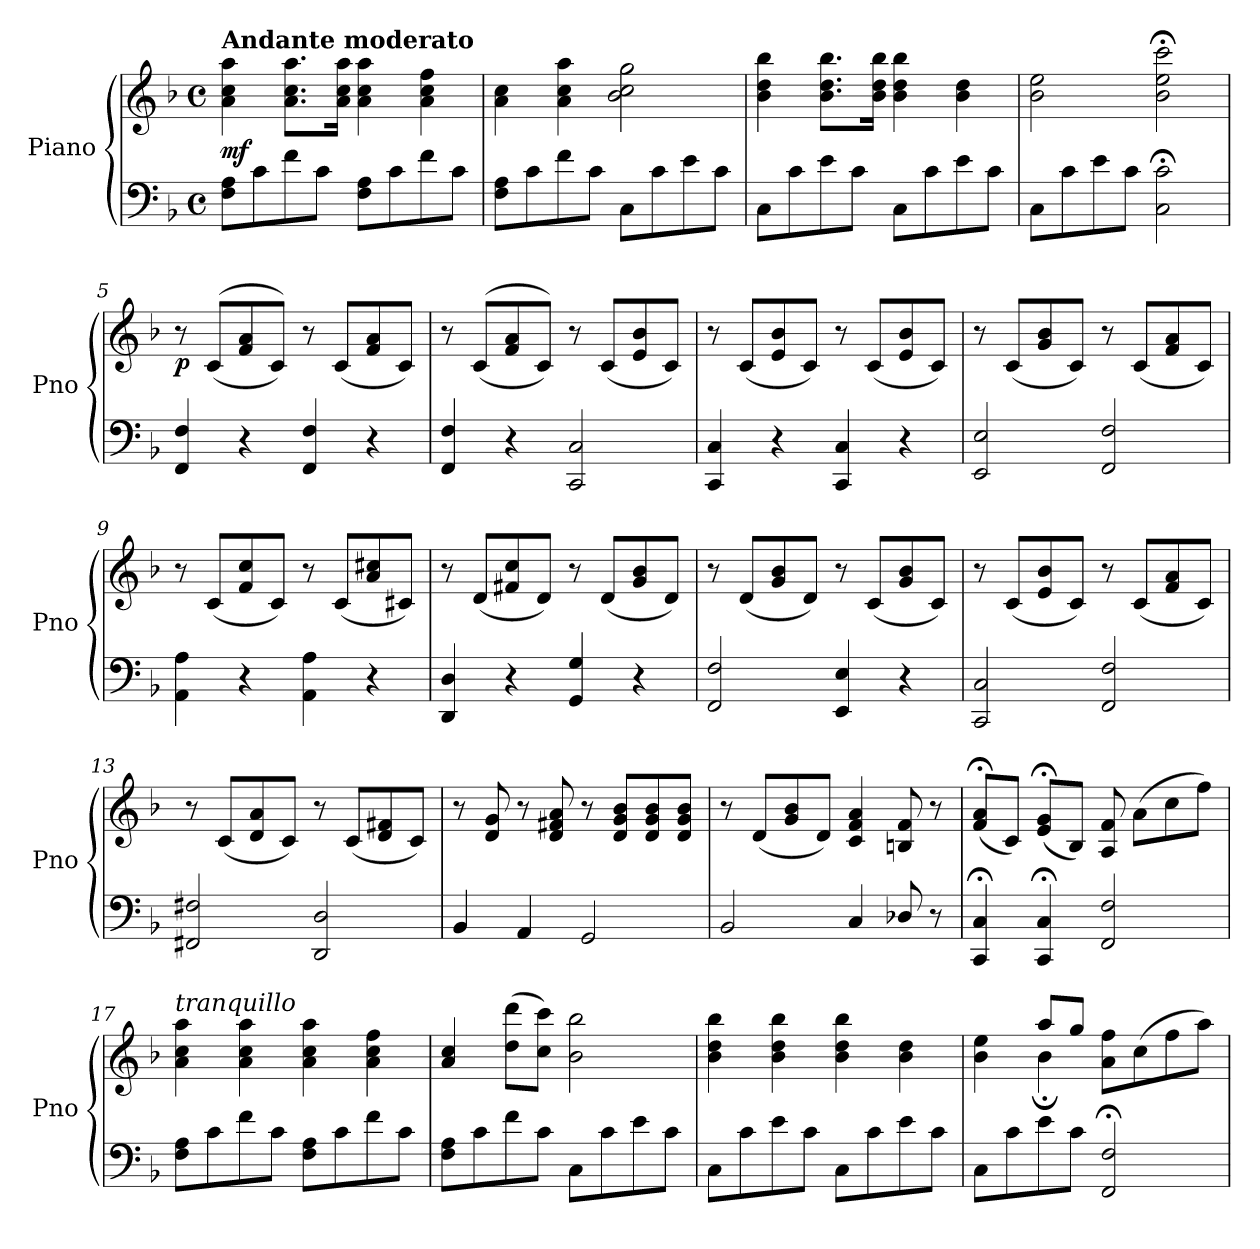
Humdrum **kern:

**kern	**kern	**dynam
*part1	*part1	*part1
*staff2	*staff1	*staff1/2
*I"Piano	*	*
*I'Pno	*	*
*clefF4	*clefG2	*
*k[b-]	*k[b-]	*
*M4/4	*M4/4	*
*met(c)	*met(c)	*
=1	=1	=1
!	!LO:TX:a:B:t=Andante moderato	!
!	!	!LO:DY:b
8F\ 8A\L	4a\ 4cc\ 4aa\	mf
8c\	.	.
8f\	8.a\ 8.cc\ 8.aa\L	.
8c\J	.	.
.	16a\ 16cc\ 16aa\Jk	.
8F\ 8A\L	4a\ 4cc\ 4aa\	.
8c\	.	.
8f\	4a\ 4cc\ 4ff\	.
8c\J	.	.
=2	=2	=2
8F\ 8A\L	4a\ 4cc\	.
8c\	.	.
8f\	4a\ 4cc\ 4aa\	.
8c\J	.	.
8C\L	2b-\ 2cc\ 2gg\	.
8c\	.	.
8e\	.	.
8c\J	.	.
=3	=3	=3
8C\L	4b-\ 4dd\ 4bb-\	.
8c\	.	.
8e\	8.b-\ 8.dd\ 8.bb-\L	.
8c\J	.	.
.	16b-\ 16dd\ 16bb-\Jk	.
8C\L	4b-\ 4dd\ 4bb-\	.
8c\	.	.
8e\	4b-\ 4dd\	.
8c\J	.	.
=4	=4	=4
8C\L	2b-\ 2ee\	.
8c\	.	.
8e\	.	.
8c\J	.	.
2C\;< 2c\;<	2b-\; 2ee\; 2ccc\;	.
=5	=5	=5
!	!	!LO:DY:b
4FF/ 4F/	8r	p
.	(<(<8c/L	.
4r	8f/ 8a/	.
.	8c/J))	.
4FF/ 4F/	8r	.
.	(<8c/L	.
4r	8f/ 8a/	.
.	8c/J)	.
!!LO:LB:g=z
=6	=6	=6
4FF/ 4F/	8r	.
.	(<(<8c/L	.
4r	8f/ 8a/	.
.	8c/J))	.
2CC/ 2C/	8r	.
.	(<8c/L	.
.	8e/ 8b-/	.
.	8c/J)	.
=7	=7	=7
4CC/ 4C/	8r	.
.	(<8c/L	.
4r	8e/ 8b-/	.
.	8c/J)	.
4CC/ 4C/	8r	.
.	(<8c/L	.
4r	8e/ 8b-/	.
.	8c/J)	.
=8	=8	=8
2EE/ 2E/	8r	.
.	(<8c/L	.
.	8g/ 8b-/	.
.	8c/J)	.
2FF/ 2F/	8r	.
.	(<8c/L	.
.	8f/ 8a/	.
.	8c/J)	.
=9	=9	=9
4AA\ 4A\	8r	.
.	(<8c/L	.
4r	8f/ 8cc/	.
.	8c/J)	.
4AA\ 4A\	8r	.
.	(<8c/L	.
4r	8a/ 8cc#X/	.
.	8c#X/J)	.
=10	=10	=10
4DD/ 4D/	8r	.
.	(<8d/L	.
4r	8f#X/ 8cc/	.
.	8d/J)	.
4GG/ 4G/	8r	.
.	(<8d/L	.
4r	8g/ 8b-/	.
.	8d/J)	.
=11	=11	=11
2FF/ 2F/	8r	.
.	(<8d/L	.
.	8g/ 8b-/	.
.	8d/J)	.
4EE/ 4E/	8r	.
.	(<8c/L	.
4r	8g/ 8b-/	.
.	8c/J)	.
!!LO:LB:g=z
=12	=12	=12
2CC/ 2C/	8r	.
.	(<8c/L	.
.	8e/ 8b-/	.
.	8c/J)	.
2FF/ 2F/	8r	.
.	(<8c/L	.
.	8f/ 8a/	.
.	8c/J)	.
=13	=13	=13
2FF#X/ 2F#X/	8r	.
.	(<8c/L	.
.	8d/ 8a/	.
.	8c/J)	.
2DD/ 2D/	8r	.
.	(<8c/L	.
.	8d/ 8f#X/	.
.	8c/J)	.
=14	=14	=14
4BB-/	8r	.
.	8d/ 8g/	.
4AA/	8r	.
.	8d/ 8f#X/ 8a/	.
2GG/	8r	.
.	8d/ 8g/ 8b-/L	.
.	8d/ 8g/ 8b-/	.
.	8d/ 8g/ 8b-/J	.
=15	=15	=15
2BB-/	8r	.
.	(<8d/L	.
.	8g/ 8b-/	.
.	8d/J)	.
4C/	4c/ 4f/ 4a/	.
8D-X/	8Bn/ 8f/	.
8r	8r	.
=16	=16	=16
4CC/;< 4C/;<	(<8f/;< 8a/;<L	.
.	8c/J)	.
4CC/;< 4C/;<	(<8e/;< 8g/;<L	.
.	8B-/J)	.
2FF/ 2F/	8A/ 8f/	.
.	(>8a\L	.
.	8cc\	.
.	8ff\J)	.
!!LO:LB:g=z
=17	=17	=17
!	!LO:TX:a:i:t=tranquillo	!
8F\ 8A\L	4a\ 4cc\ 4aa\	.
8c\	.	.
8f\	4a\ 4cc\ 4aa\	.
8c\J	.	.
8F\ 8A\L	4a\ 4cc\ 4aa\	.
8c\	.	.
8f\	4a\ 4cc\ 4ff\	.
8c\J	.	.
=18	=18	=18
8F\ 8A\L	4a/ 4cc/	.
8c\	.	.
8f\	(>8dd\ 8ddd\L	.
8c\J	8cc\ 8ccc\J)	.
8C\L	2b-\ 2bb-\	.
8c\	.	.
8e\	.	.
8c\J	.	.
=19	=19	=19
8C\L	4b-\ 4dd\ 4bb-\	.
8c\	.	.
8e\	4b-\ 4dd\ 4bb-\	.
8c\J	.	.
8C\L	4b-\ 4dd\ 4bb-\	.
8c\	.	.
8e\	4b-\ 4dd\	.
8c\J	.	.
=20	=20	=20
*	*^	*
8C\L	4b-\ 4ee\	4ryy	.
8c\	.	.	.
8e\	8aa/L	4b-;\	.
8c\J	8gg/J	.	.
2FF/;< 2F/;<	8a\ 8ff\L	2ryy	.
.	(>8cc\	.	.
.	8ff\	.	.
.	8aa\J)	.	.
*	*v	*v	*
=	=	=
*-	*-	*-
